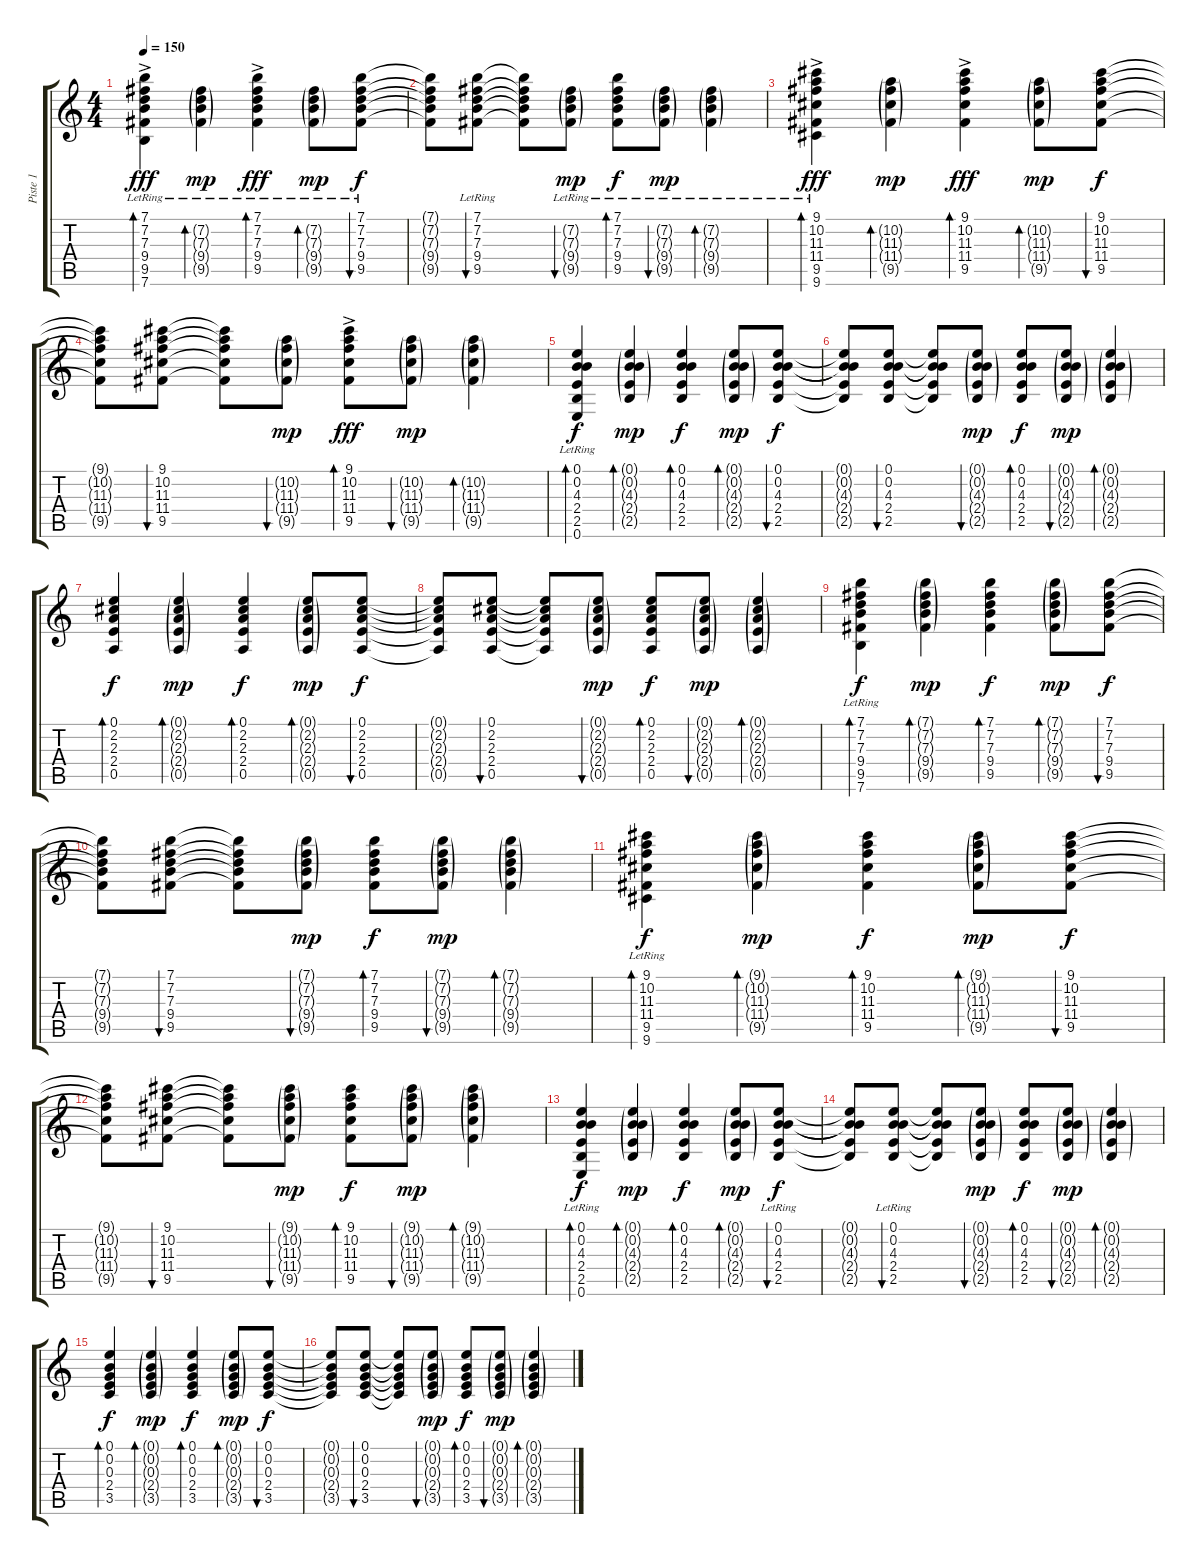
\track ("Piste 1" "Piste 1") {instrument acousticguitarnylon}
\staff {score tabs}
\tuning (E4 B3 G3 D3 A2 E2) {hide}
\ts (4 4)
\tempo 150
\clef g2
\ks c
(7.1{ac lr} 7.2{lr} 7.3{lr} 9.4{lr} 9.5{lr} 7.6{lr}).4{bd 60 dy fff} (7.2{g lr} 7.3{g lr} 9.4{g lr} 9.5{g lr}).4{bd 60 dy mp} (7.1{ac lr} 7.2{lr} 7.3{lr} 9.4{lr} 9.5{lr}).4{bd 60 dy fff} (7.2{g lr} 7.3{g lr} 9.4{g lr} 9.5{g lr}).8{bd 60 dy mp} (7.1{lr} 7.2{lr} 7.3{lr} 9.4{lr} 9.5{lr}).8{bu 60 dy f} |
(7.1{t} 7.2{t} 7.3{t} 9.4{t} 9.5{t}).8 (7.1{lr} 7.2{lr} 7.3{lr} 9.4{lr} 9.5{lr}).8{bu 60} (7.1{t} 7.2{t} 7.3{t} 9.4{t} 9.5{t}).8 (7.2{g lr} 7.3{g lr} 9.4{g lr} 9.5{g lr}).8{bu 30 dy mp} (7.1{lr} 7.2{lr} 7.3{lr} 9.4{lr} 9.5{lr}).8{bd 30 dy f} (7.2{g lr} 7.3{g lr} 9.4{g lr} 9.5{g lr}).8{bu 60 dy mp} (7.2{g lr} 7.3{g lr} 9.4{g lr} 9.5{g lr}).4{bd 30} |
(9.1{ac} 10.2 11.3 11.4 9.5 9.6{lr}).4{bd 60 dy fff} (10.2{g} 11.3{g} 11.4{g} 9.5{g}).4{bd 60 dy mp} (9.1{ac} 10.2 11.3 11.4 9.5).4{bd 60 dy fff} (10.2{g} 11.3{g} 11.4{g} 9.5{g}).8{bd 60 dy mp} (9.1 10.2 11.3 11.4 9.5).8{bu 60 dy f} |
(9.1{t} 10.2{t} 11.3{t} 11.4{t} 9.5{t}).8 (9.1 10.2 11.3 11.4 9.5).8{bu 60} (9.1{t} 10.2{t} 11.3{t} 11.4{t} 9.5{t}).8 (10.2{g} 11.3{g} 11.4{g} 9.5{g}).8{bu 60 dy mp} (9.1{ac} 10.2 11.3 11.4 9.5).8{bd 60 dy fff} (10.2{g} 11.3{g} 11.4{g} 9.5{g}).8{bu 60 dy mp} (10.2{g} 11.3{g} 11.4{g} 9.5{g}).4{bd 30} |
(0.1 0.2 4.3 2.4 2.5 0.6{lr}).4{bd 60 dy f} (0.1{g} 0.2{g} 4.3{g} 2.4{g} 2.5{g}).4{bd 60 dy mp} (0.1 0.2 4.3 2.4 2.5).4{bd 60 dy f} (0.1{g} 0.2{g} 4.3{g} 2.4{g} 2.5{g}).8{bd 60 dy mp} (0.1 0.2 4.3 2.4 2.5).8{bu 60 dy f} |
(0.1{t} 0.2{t} 4.3{t} 2.4{t} 2.5{t}).8 (0.1 0.2 4.3 2.4 2.5).8{bu 60} (0.1{t} 0.2{t} 4.3{t} 2.4{t} 2.5{t}).8 (0.1{g} 0.2{g} 4.3{g} 2.4{g} 2.5{g}).8{bu 60 dy mp} (0.1 0.2 4.3 2.4 2.5).8{bd 60 dy f} (0.1{g} 0.2{g} 4.3{g} 2.4{g} 2.5{g}).8{bu 60 dy mp} (0.1{g} 0.2{g} 4.3{g} 2.4{g} 2.5{g}).4{bd 30} |
(0.1 2.2 2.3 2.4 0.5).4{bd 60 dy f} (0.1{g} 2.2{g} 2.3{g} 2.4{g} 0.5{g}).4{bd 60 dy mp} (0.1 2.2 2.3 2.4 0.5).4{bd 60 dy f} (0.1{g} 2.2{g} 2.3{g} 2.4{g} 0.5{g}).8{bd 60 dy mp} (0.1 2.2 2.3 2.4 0.5).8{bu 60 dy f} |
(0.1{t} 2.2{t} 2.3{t} 2.4{t} 0.5{t}).8 (0.1 2.2 2.3 2.4 0.5).8{bu 60} (0.1{t} 2.2{t} 2.3{t} 2.4{t} 0.5{t}).8 (0.1{g} 2.2{g} 2.3{g} 2.4{g} 0.5{g}).8{bu 60 dy mp} (0.1 2.2 2.3 2.4 0.5).8{bd 60 dy f} (0.1{g} 2.2{g} 2.3{g} 2.4{g} 0.5{g}).8{bu 60 dy mp} (0.1{g} 2.2{g} 2.3{g} 2.4{g} 0.5{g}).4{bd 30} |
(7.1{lr} 7.2{lr} 7.3{lr} 9.4{lr} 9.5{lr} 7.6{lr}).4{bd 60 dy f} (7.1{g} 7.2{g} 7.3{g} 9.4{g} 9.5{g}).4{bd 60 dy mp} (7.1 7.2 7.3 9.4 9.5).4{bd 60 dy f} (7.1{g} 7.2{g} 7.3{g} 9.4{g} 9.5{g}).8{bd 60 dy mp} (7.1 7.2 7.3 9.4 9.5).8{bu 60 dy f} |
(7.1{t} 7.2{t} 7.3{t} 9.4{t} 9.5{t}).8 (7.1 7.2 7.3 9.4 9.5).8{bu 60} (7.1{t} 7.2{t} 7.3{t} 9.4{t} 9.5{t}).8 (7.1{g} 7.2{g} 7.3{g} 9.4{g} 9.5{g}).8{bu 30 dy mp} (7.1 7.2 7.3 9.4 9.5).8{bd 30 dy f} (7.1{g} 7.2{g} 7.3{g} 9.4{g} 9.5{g}).8{bu 60 dy mp} (7.1{g} 7.2{g} 7.3{g} 9.4{g} 9.5{g}).4{bd 30} |
(9.1 10.2 11.3 11.4 9.5 9.6{lr}).4{bd 60 dy f} (9.1{g} 10.2{g} 11.3{g} 11.4{g} 9.5{g}).4{bd 60 dy mp} (9.1 10.2 11.3 11.4 9.5).4{bd 60 dy f} (9.1{g} 10.2{g} 11.3{g} 11.4{g} 9.5{g}).8{bd 60 dy mp} (9.1 10.2 11.3 11.4 9.5).8{bu 60 dy f} |
(9.1{t} 10.2{t} 11.3{t} 11.4{t} 9.5{t}).8 (9.1 10.2 11.3 11.4 9.5).8{bu 60} (9.1{t} 10.2{t} 11.3{t} 11.4{t} 9.5{t}).8 (9.1{g} 10.2{g} 11.3{g} 11.4{g} 9.5{g}).8{bu 60 dy mp} (9.1 10.2 11.3 11.4 9.5).8{bd 60 dy f} (9.1{g} 10.2{g} 11.3{g} 11.4{g} 9.5{g}).8{bu 60 dy mp} (9.1{g} 10.2{g} 11.3{g} 11.4{g} 9.5{g}).4{bd 30} |
(0.1{lr} 0.2{lr} 4.3{lr} 2.4{lr} 2.5{lr} 0.6{lr}).4{bd 60 dy f} (0.1{g} 0.2{g} 4.3{g} 2.4{g} 2.5{g}).4{bd 60 dy mp} (0.1 0.2 4.3 2.4 2.5).4{bd 60 dy f} (0.1{g} 0.2{g} 4.3{g} 2.4{g} 2.5{g}).8{bd 60 dy mp} (0.1{lr} 0.2{lr} 4.3{lr} 2.4{lr} 2.5{lr}).8{bu 60 dy f} |
(0.1{t} 0.2{t} 4.3{t} 2.4{t} 2.5{t}).8 (0.1{lr} 0.2{lr} 4.3{lr} 2.4{lr} 2.5{lr}).8{bu 60} (0.1{t} 0.2{t} 4.3{t} 2.4{t} 2.5{t}).8 (0.1{g} 0.2{g} 4.3{g} 2.4{g} 2.5{g}).8{bu 60 dy mp} (0.1 0.2 4.3 2.4 2.5).8{bd 60 dy f} (0.1{g} 0.2{g} 4.3{g} 2.4{g} 2.5{g}).8{bu 60 dy mp} (0.1{g} 0.2{g} 4.3{g} 2.4{g} 2.5{g}).4{bd 30} |
(0.1 0.2 0.3 2.4 3.5).4{bd 60 dy f} (0.1{g} 0.2{g} 0.3{g} 2.4{g} 3.5{g}).4{bd 60 dy mp} (0.1 0.2 0.3 2.4 3.5).4{bd 60 dy f} (0.1{g} 0.2{g} 0.3{g} 2.4{g} 3.5{g}).8{bd 60 dy mp} (0.1 0.2 0.3 2.4 3.5).8{bu 60 dy f} |
(0.1{t} 0.2{t} 0.3{t} 2.4{t} 3.5{t}).8 (0.1 0.2 0.3 2.4 3.5).8{bu 60} (0.1{t} 0.2{t} 0.3{t} 2.4{t} 3.5{t}).8 (0.1{g} 0.2{g} 0.3{g} 2.4{g} 3.5{g}).8{bu 60 dy mp} (0.1 0.2 0.3 2.4 3.5).8{bd 60 dy f} (0.1{g} 0.2{g} 0.3{g} 2.4{g} 3.5{g}).8{bu 60 dy mp} (0.1{g} 0.2{g} 0.3{g} 2.4{g} 3.5{g}).4{bd 30}
